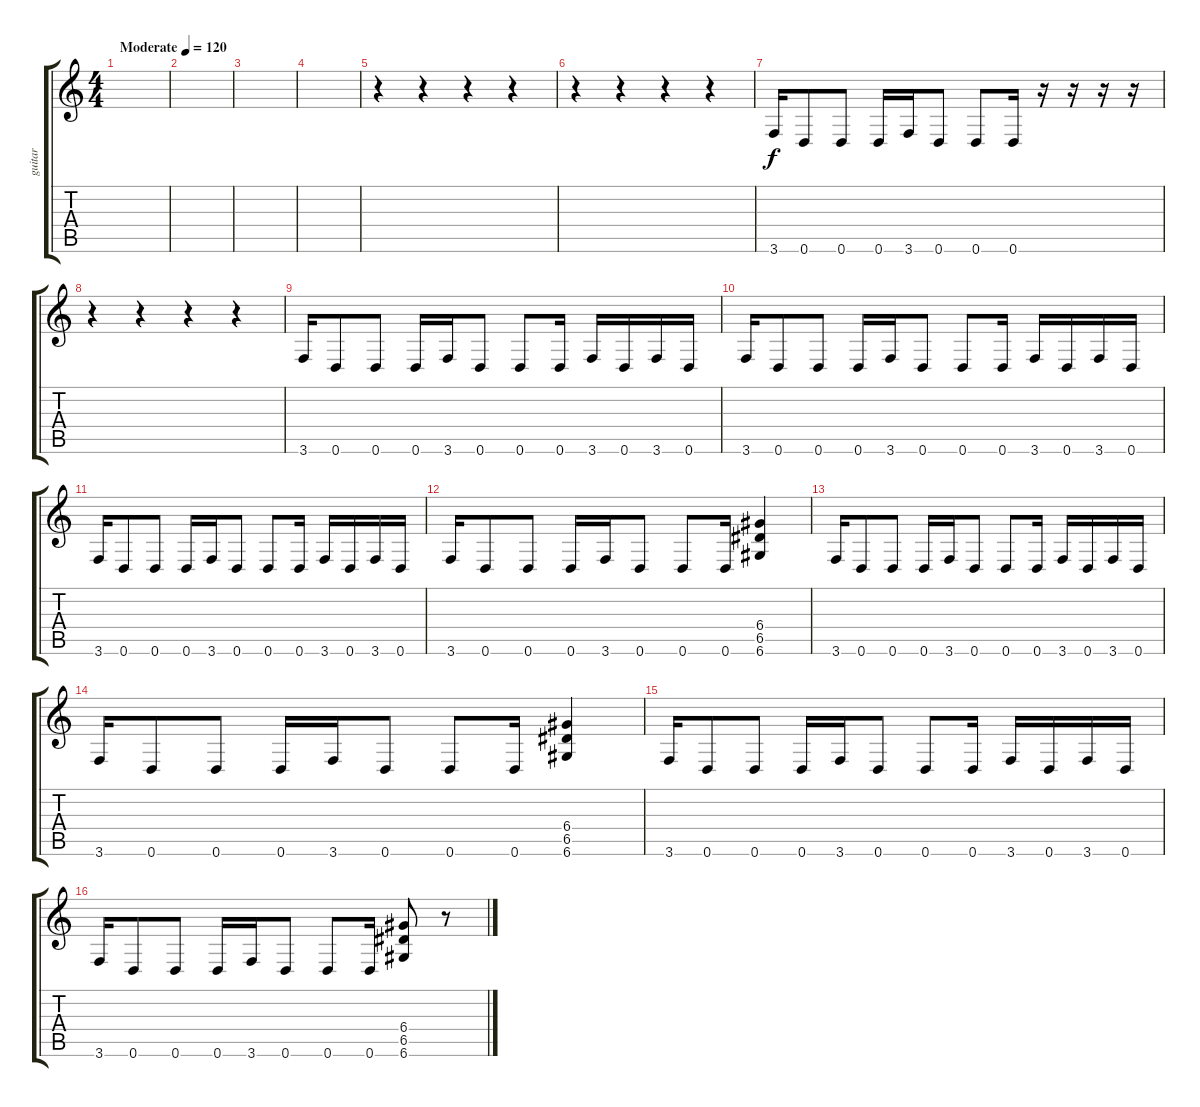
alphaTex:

\track ("guitar" "guitar") {instrument distortionguitar}
\staff {score tabs}
\tuning (E4 B3 G3 D3 A2 D2) {hide}
\ts (4 4)
\tempo (120 "Moderate")
\clef g2
\ks c
|
|
|
|
r.4 r.4 r.4 r.4 |
r.4 r.4 r.4 r.4 |
3.6.16 0.6.8 0.6.8 0.6.16 3.6.16 0.6.8 0.6.8 0.6.16 r.16 r.16 r.16 r.16 |
r.4 r.4 r.4 r.4 |
3.6.16 0.6.8 0.6.8 0.6.16 3.6.16 0.6.8 0.6.8 0.6.16 3.6.16 0.6.16 3.6.16 0.6.16 |
3.6.16 0.6.8 0.6.8 0.6.16 3.6.16 0.6.8 0.6.8 0.6.16 3.6.16 0.6.16 3.6.16 0.6.16 |
3.6.16 0.6.8 0.6.8 0.6.16 3.6.16 0.6.8 0.6.8 0.6.16 3.6.16 0.6.16 3.6.16 0.6.16 |
3.6.16 0.6.8 0.6.8 0.6.16 3.6.16 0.6.8 0.6.8 0.6.16 (6.4 6.5 6.6).4 |
3.6.16 0.6.8 0.6.8 0.6.16 3.6.16 0.6.8 0.6.8 0.6.16 3.6.16 0.6.16 3.6.16 0.6.16 |
3.6.16 0.6.8 0.6.8 0.6.16 3.6.16 0.6.8 0.6.8 0.6.16 (6.4 6.5 6.6).4 |
3.6.16 0.6.8 0.6.8 0.6.16 3.6.16 0.6.8 0.6.8 0.6.16 3.6.16 0.6.16 3.6.16 0.6.16 |
3.6.16 0.6.8 0.6.8 0.6.16 3.6.16 0.6.8 0.6.8 0.6.16 (6.4 6.5 6.6).8 r.8
